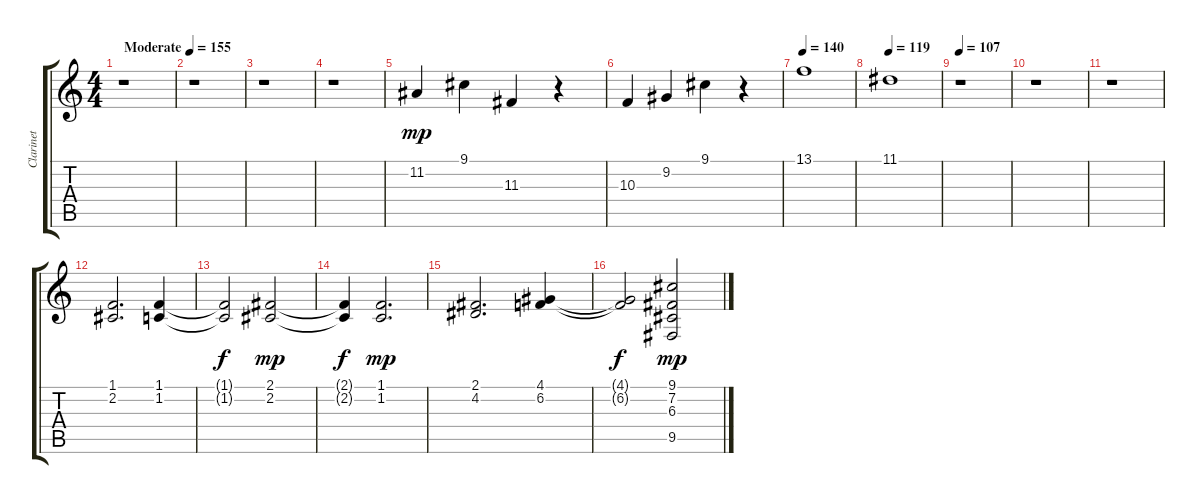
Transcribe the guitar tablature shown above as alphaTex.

\track ("Clarinet" "Clarinet") {instrument clarinet}
\staff {score tabs}
\tuning (E4 B3 G3 D3 A2 E2) {hide}
\ts (4 4)
\tempo (155 "Moderate")
\clef g2
\ks c
r.1{dy mp instrument clarinet} |
r.1 |
r.1 |
r.1 |
11.2.4 9.1.4 11.3.4 r.4 |
10.3.4 9.2.4 9.1.4 r.4 |
\tempo 140
13.1.1 |
\tempo 119
11.1.1 |
\tempo 107
r.1 |
r.1 |
r.1 |
(1.1 2.2).2{d} (1.1 1.2).4 |
(1.1{t} 1.2{t}).2{dy f} (2.1 2.2).2{dy mp} |
(2.1{t} 2.2{t}).4{dy f} (1.1 1.2).2{d dy mp} |
(2.1 4.2).2{d} (4.1 6.2).4 |
(4.1{t} 6.2{t}).2{dy f} (9.1 7.2 6.3 9.5).2{dy mp}
